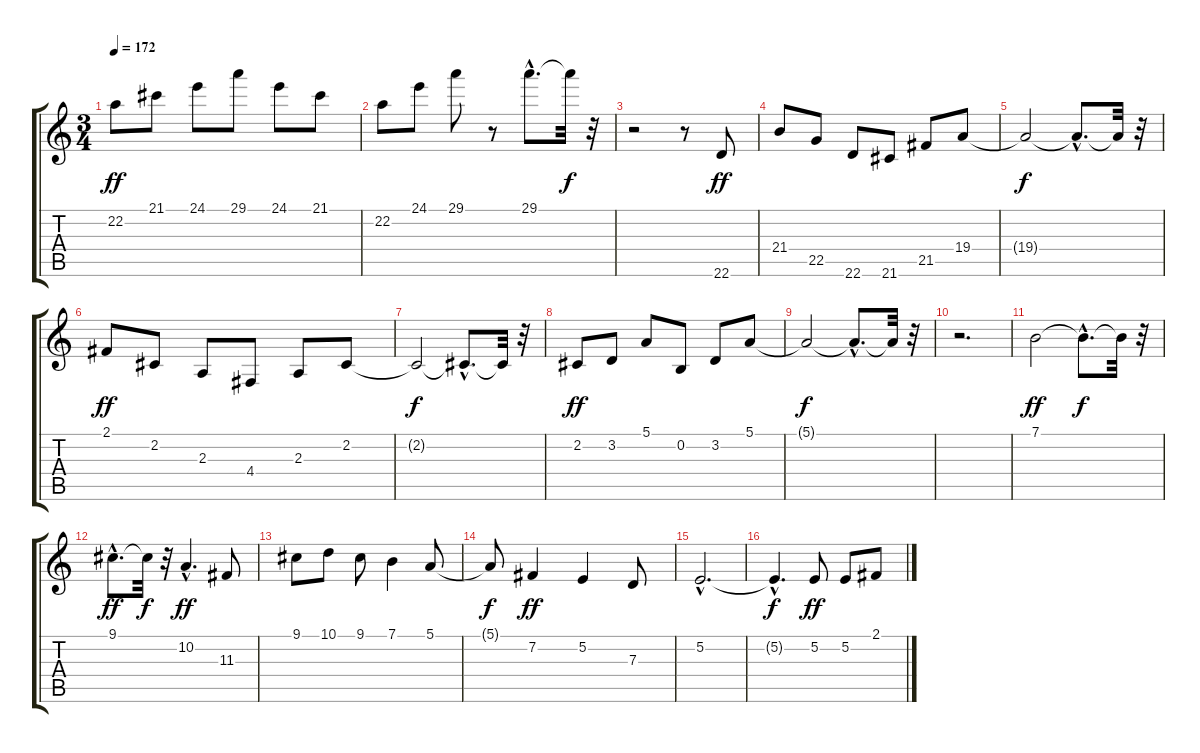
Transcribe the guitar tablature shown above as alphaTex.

\track "" {instrument recorder}
\staff {score tabs}
\tuning (E4 B3 G3 D3 A2 E2) {hide}
\ts (3 4)
\tempo 172
\clef g2
\ks c
22.2.8{dy ff} 21.1.8 24.1.8 29.1.8 24.1.8 21.1.8 |
22.2.8 24.1.8 29.1.8 r.8 29.1{hac}.8{d} 29.1{t}.32{dy f} r.32 |
r.2 r.8 22.6.8{dy ff} |
21.4.8 22.5.8 22.6.8 21.6.8 21.5.8 19.4.8 |
19.4{t}.2{dy f} 19.4{hac t}.8{d} 19.4{t}.32 r.32 |
2.1.8{dy ff} 2.2.8 2.3.8 4.4.8 2.3.8 2.2.8 |
2.2{t}.2{dy f} 2.2{hac t}.8{d} 2.2{t}.32 r.32 |
2.2.8{dy ff} 3.2.8 5.1.8 0.2.8 3.2.8 5.1.8 |
5.1{t}.2{dy f} 5.1{hac t}.8{d} 5.1{t}.32 r.32 |
r.2{d} |
7.1.2{dy ff} 7.1{hac t}.8{d dy f} 7.1{t}.32 r.32 |
9.1{hac}.8{d dy ff} 9.1{t}.32{dy f} r.32 10.2{hac}.4{d dy ff} 11.3.8 |
9.1.8 10.1.8 9.1.8 7.1.4 5.1.8 |
5.1{t}.8{dy f} 7.2.4{dy ff} 5.2.4 7.3.8 |
5.2{hac}.2{d} |
5.2{hac t}.4{d dy f} 5.2.8{dy ff} 5.2.8 2.1.8
